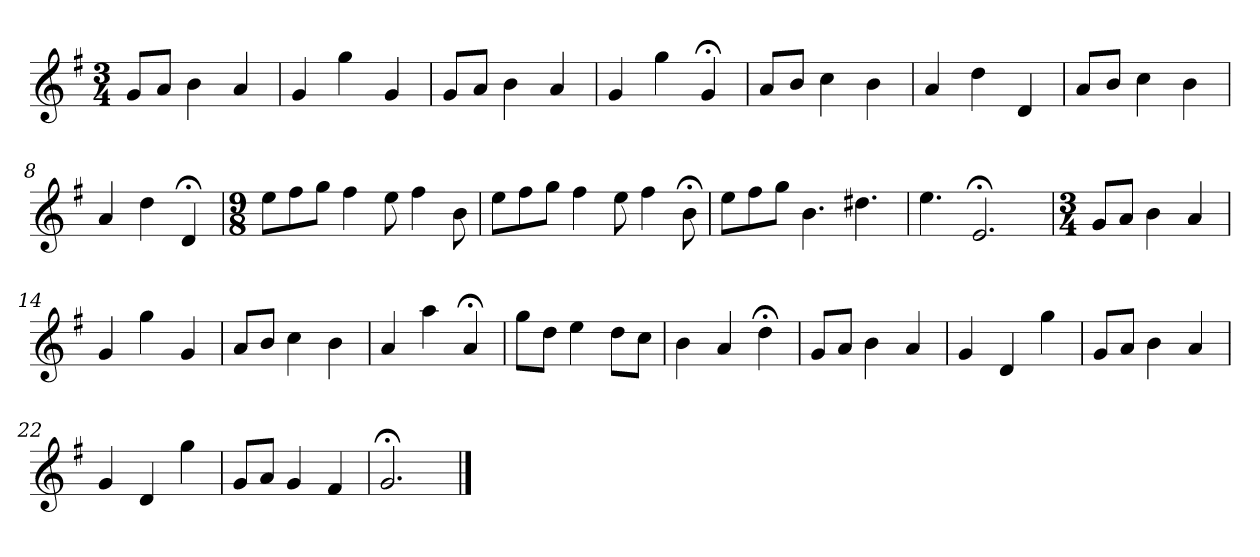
**kern
*part1
*staff1
*k[f#]
*G:
*M3/4
*MM120
=1
8gL
8aJ
4b
4a
=2
4g
4gg
4g
=3
8gL
8aJ
4b
4a
=4
4g
4gg
4g;<
=5
8aL
8bJ
4cc
4b
=6
4a
4dd
4d
=7
8aL
8bJ
4cc
4b
=8
4a
4dd
4d;<
=9
*M9/8
8eeL
8ff#
8ggJ
4ff#
8ee
4ff#
8b
=10
8eeL
8ff#
8ggJ
4ff#
8ee
4ff#
8b;<
=11
8eeL
8ff#
8ggJ
4.b
4.dd#X
=12
4.ee
2.e;<
=13
*M3/4
8gL
8aJ
4b
4a
=14
4g
4gg
4g
=15
8aL
8bJ
4cc
4b
=16
4a
4aa
4a;<
=17
8ggL
8ddJ
4ee
8ddL
8ccJ
=18
4b
4a
4dd;<
=19
8gL
8aJ
4b
4a
=20
4g
4d
4gg
=21
8gL
8aJ
4b
4a
=22
4g
4d
4gg
=23
8gL
8aJ
4g
4f#
=24
2.g;<
==
*-
